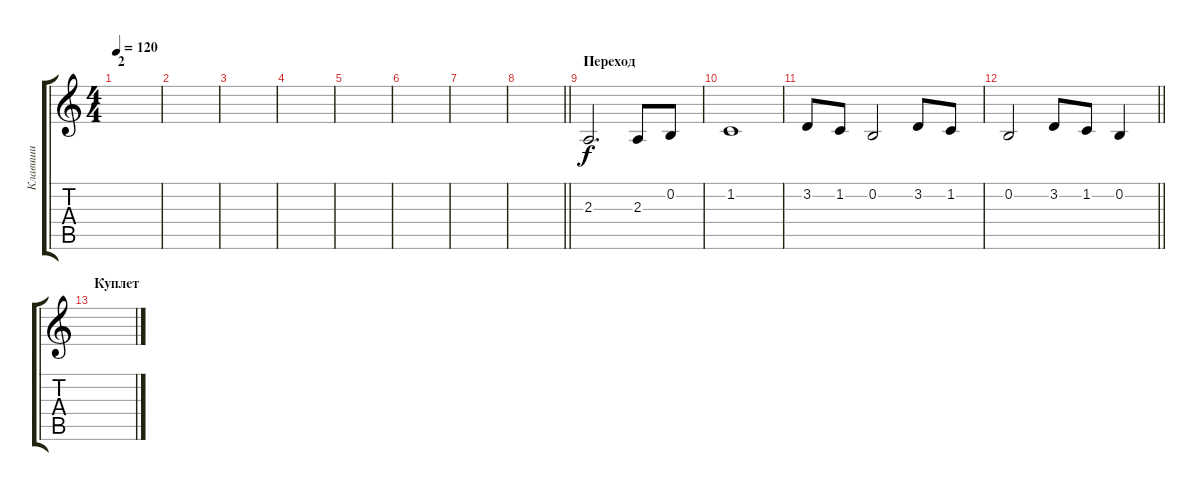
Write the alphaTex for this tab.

\track ("Клавиши" "Клавиши") {instrument drawbarorgan}
\staff {score tabs}
\tuning (E4 B3 G3 D3 A2 E2) {hide}
\ts (4 4)
\section ("" "2")
\tempo 120
\clef g2
\ks c
|
|
|
|
|
|
|
\barLineRight lightlight
|
\section ("" "Переход")
2.3.2{d} 2.3.8 0.2.8 |
1.2.1 |
3.2.8 1.2.8 0.2.2 3.2.8 1.2.8 |
\barLineRight lightlight
0.2.2 3.2.8 1.2.8 0.2.4 |
\section ("" "Куплет")
